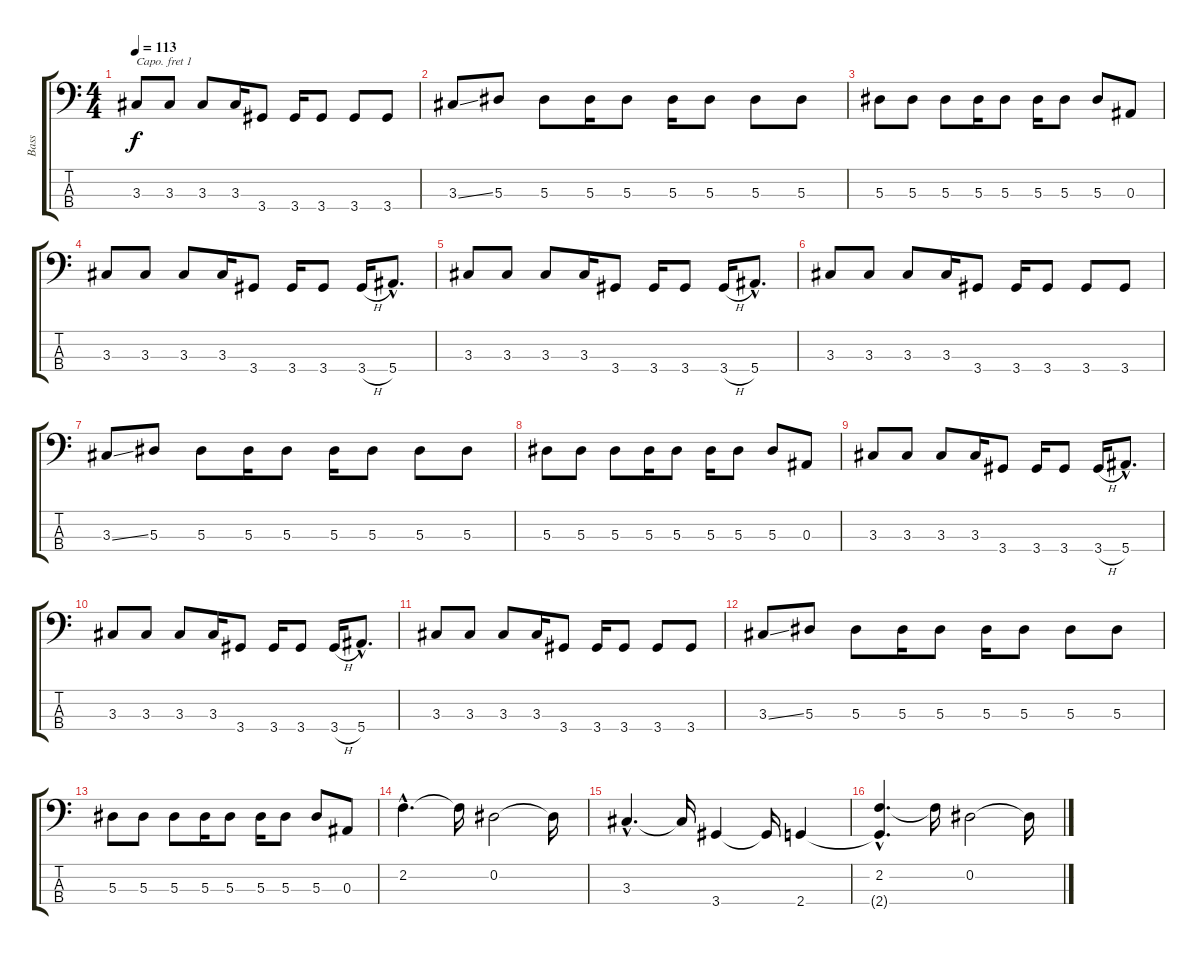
\track ("Bass" "Bass") {instrument electricbassfinger}
\staff {score tabs}
\capo 1
\tuning (G2 D2 A1 E1) {hide}
\ts (4 4)
\tempo 113
\clef f4
\ks c
3.3.8{dy f} 3.3.8 3.3.8 3.3.16 3.4.8 3.4.16 3.4.8 3.4.8 3.4.8 |
3.3{ss}.8 5.3.8 5.3.8 5.3.16 5.3.8 5.3.16 5.3.8 5.3.8 5.3.8 |
5.3.8 5.3.8 5.3.8 5.3.16 5.3.8 5.3.16 5.3.8 5.3.8 0.3.8 |
3.3.8 3.3.8 3.3.8 3.3.16 3.4.8 3.4.16 3.4.8 3.4{h}.16 5.4{hac}.8{d} |
3.3.8 3.3.8 3.3.8 3.3.16 3.4.8 3.4.16 3.4.8 3.4{h}.16 5.4{hac}.8{d} |
3.3.8 3.3.8 3.3.8 3.3.16 3.4.8 3.4.16 3.4.8 3.4.8 3.4.8 |
3.3{ss}.8 5.3.8 5.3.8 5.3.16 5.3.8 5.3.16 5.3.8 5.3.8 5.3.8 |
5.3.8 5.3.8 5.3.8 5.3.16 5.3.8 5.3.16 5.3.8 5.3.8 0.3.8 |
3.3.8 3.3.8 3.3.8 3.3.16 3.4.8 3.4.16 3.4.8 3.4{h}.16 5.4{hac}.8{d} |
3.3.8 3.3.8 3.3.8 3.3.16 3.4.8 3.4.16 3.4.8 3.4{h}.16 5.4{hac}.8{d} |
3.3.8 3.3.8 3.3.8 3.3.16 3.4.8 3.4.16 3.4.8 3.4.8 3.4.8 |
3.3{ss}.8 5.3.8 5.3.8 5.3.16 5.3.8 5.3.16 5.3.8 5.3.8 5.3.8 |
5.3.8 5.3.8 5.3.8 5.3.16 5.3.8 5.3.16 5.3.8 5.3.8 0.3.8 |
2.2{hac}.4{d} 2.2{t}.16 0.2.2 0.2{t}.16 |
3.3{hac}.4{d} 3.3{t}.16 3.4.4 3.4{t}.16 2.4.4 |
(2.2{hac} 2.4{hac t}).4{d} 2.2{t}.16 0.2.2 0.2{t}.16
